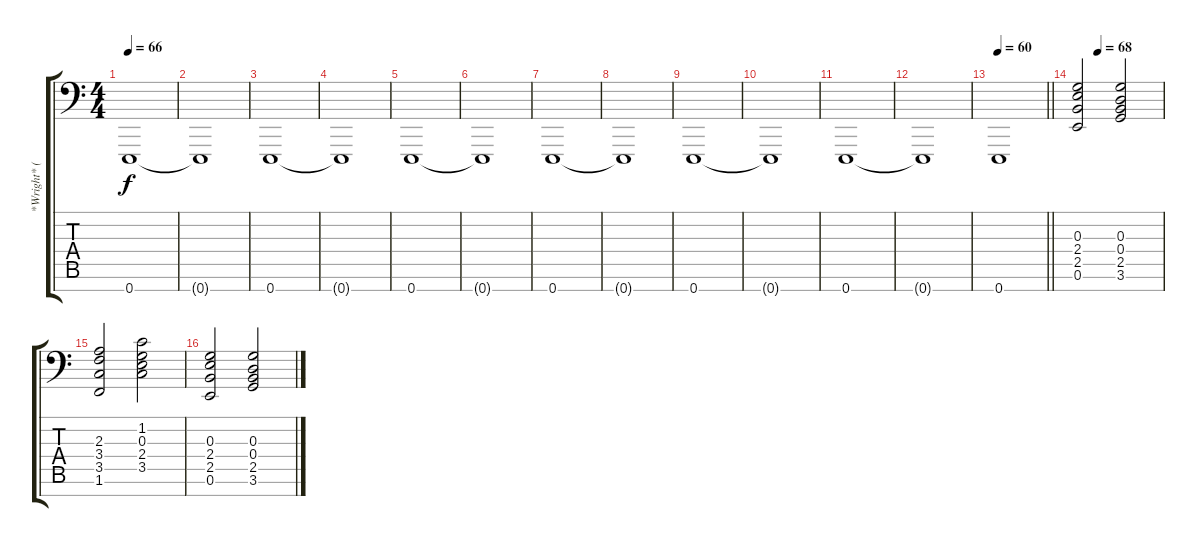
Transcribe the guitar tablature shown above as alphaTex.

\track ("*Wright* (Organ)" "*Wright* (") {instrument drawbarorgan}
\staff {score tabs}
\tuning (E4 B3 G3 D3 A2 E2 E1) {hide}
\ts (4 4)
\tempo 66
\clef f4
\ks c
0.7.1{dy f} |
0.7{t}.1 |
0.7.1 |
0.7{t}.1 |
0.7.1 |
0.7{t}.1 |
0.7.1 |
0.7{t}.1 |
0.7.1 |
0.7{t}.1 |
0.7.1 |
0.7{t}.1 |
\tempo 60
\barLineRight lightlight
0.7.1 |
\tempo (68 0.25)
(0.3 2.4 2.5 0.6).2{volume 10 balance 14 instrument drawbarorgan} (0.3 0.4 2.5 3.6).2 |
(2.3 3.4 3.5 1.6).2 (1.2 0.3 2.4 3.5).2 |
(0.3 2.4 2.5 0.6).2 (0.3 0.4 2.5 3.6).2
